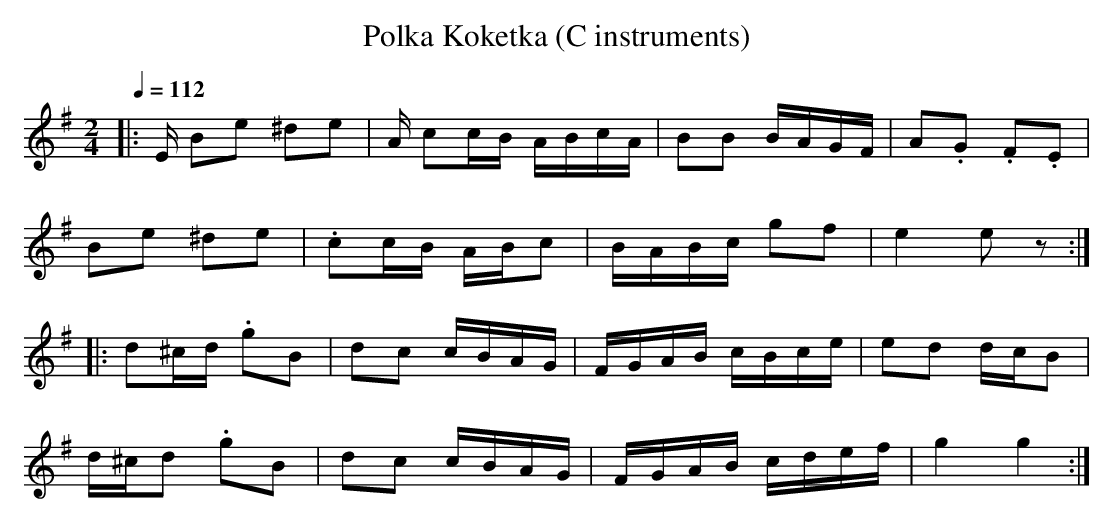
X:1
T:Polka Koketka (C instruments)
Q:1/4=112
M:2/4
L:1/16
K:Em
|: “Em” B2e2 ^d2e2 | “Am” c2cB ABcA  | B2B2 BAGF | A2.G2. F2.E2 |
   B2e2 ^d2e2 | .c2cB ABc2 | BABc g2f2 | e4 e2 z2 :|
K:G
|: d2^cd .g2B2-| d2c2 cBAG | FGAB cBce | e2d2 dcB2 |
   d^cd2 .g2B2-| d2c2 cBAG | FGAB cdef | g4 g4 :|
